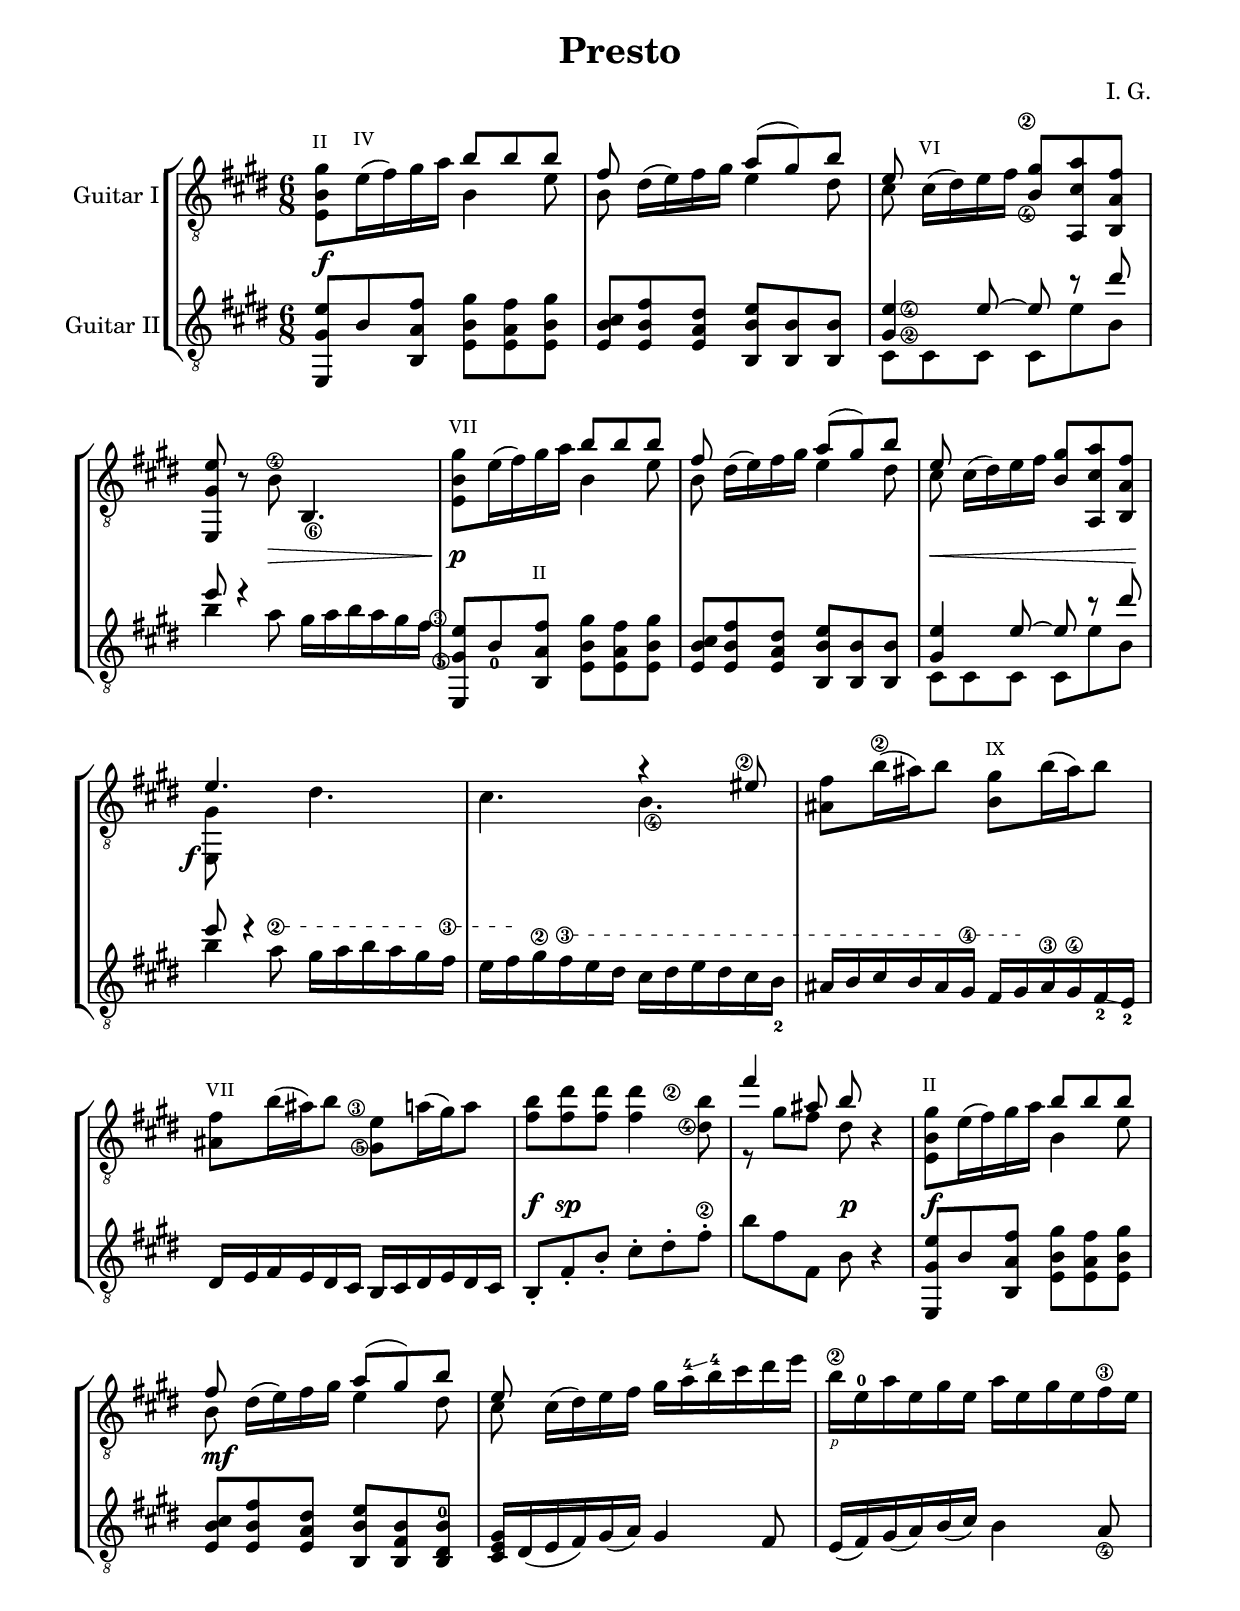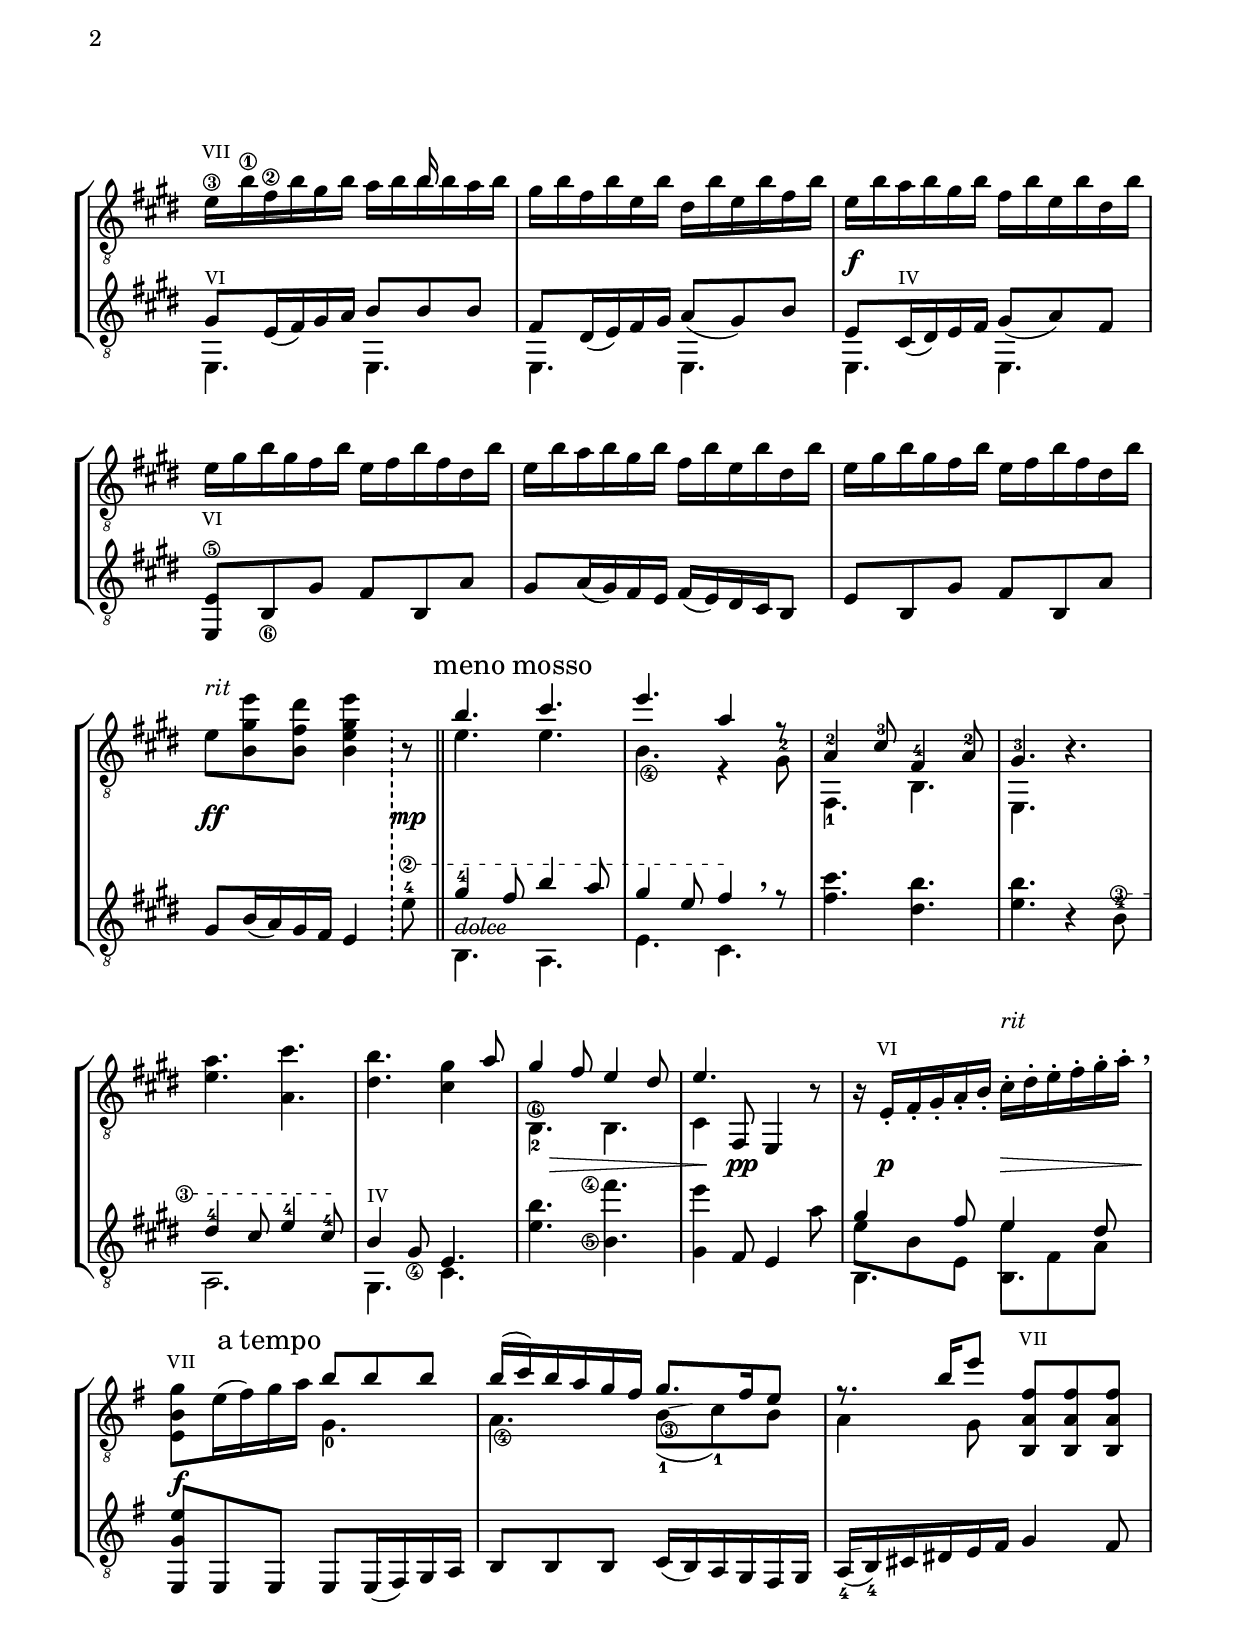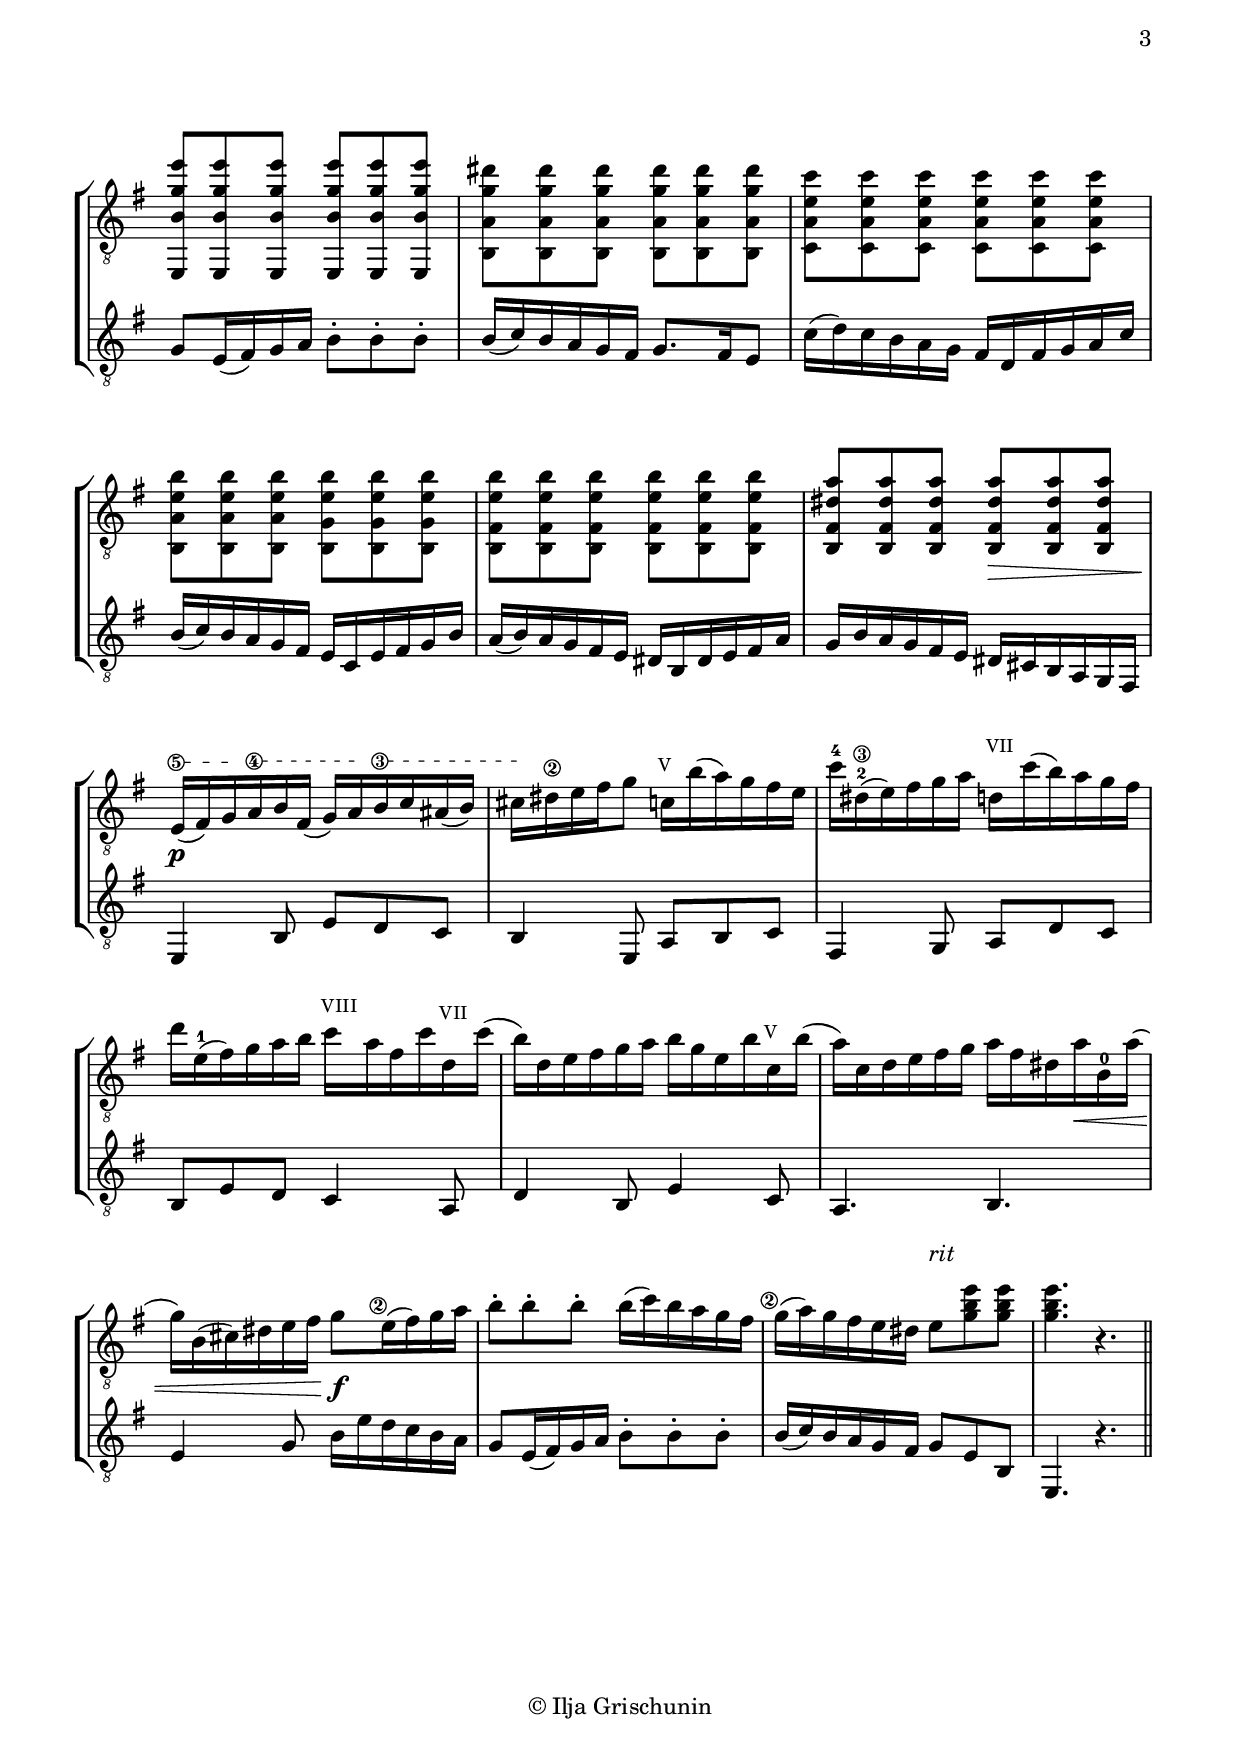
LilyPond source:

\version "2.19.15"

\language "deutsch"

\header {
  title = "Presto"
  composer = "I. G."
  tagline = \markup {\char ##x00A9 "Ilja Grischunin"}
}

\paper {
  #(set-paper-size "a4")
  top-system-spacing.basic-distance = #25
  top-markup-spacing.basic-distance = #8
  markup-system-spacing.basic-distance = #26
  system-system-spacing.basic-distance = #20
  last-bottom-spacing.basic-distance = #25
  left-margin = 15
  right-margin = 15
  %two-sided = ##t
  %inner-margin = 25
  %outer-margin = 15
}

\layout {
  %indent =  1\cm
  \context {
    \Score
    \remove "Bar_number_engraver"
  }
}

%\include "global.ly"
\version "2.19.15"

dynamic = {
  \override Hairpin.to-barline = ##f
  s2.*3\f s4 s4\> s8. s16\! s2.*2\p s2\< s8. s16\!
  \tag #'Part {\once \override DynamicText.extra-offset = #'(-2 . 0)}
  \tag #'(Partitur PartI) {\once \override DynamicText.extra-offset = #'(-2.5 . 3)}
  s2.*4\f s8\f s8\sp s2 s4. s4.\p s2.\f s2.*5\mf s2.*4\f
  \once \override TextScript.extra-offset = #'(0 . 10)
  s8\ff^\markup { \italic rit }
  s2
  \tag #'Partitur {s8\mp s2.*5 s8.}
  \tag #'Part { s8 s8\mp s2.*5 s16} s16
  s2 s8 s4\> s4. s4\! s8\pp s4
  \tag #'PartI {
    s8 s16 s8.\p s8
    \once \override TextScript.extra-offset = #'(0 . 12)
    s4.^\markup { \italic rit }\>
  }
  \tag #'PartII {
    s8\mp s4.\>
    \once \override TextScript.extra-offset = #'(0 . 12)
    s4^\markup { \italic rit } s8\p
  }
  \tag #'PartI {s2.*8\f}
  \tag #'PartII {
    \once \override TextScript.extra-offset = #'(-2 . 0)
    s2.*8-\markup {\dynamic f \normal-text marc}
  }
  s4. s\> s2.*5\p
  \tag #'PartI {s4. s8. s\< s4.}
  \tag #'PartII {s4. s\< s}
  s\f s2.*1 s4.
  \once \override TextScript.extra-offset = #'(0 . 12)
  s4.^\markup { \italic rit } s2.
}

stringNumberSpanner =
#(define-music-function (parser location StringNumber) (string?)
   #{
     \override TextSpanner.style = #'dashed-line
     \override TextSpanner.font-size = #-5
     \override TextSpanner.bound-details.left.stencil-align-dir-y = #CENTER
     \override TextSpanner.bound-details.left.text = \markup { \circle \number #StringNumber }
   #})

\version "2.19.15"

\language "deutsch"

%%%%%%%%% SCRIPTS %%%%%%%%%
#(define RH rightHandFinger)

stringNumSpan =
#(define-music-function (parser location StringNumber) (string?)
   #{
     \override TextSpanner.font-size = #-5
     \override TextSpanner.dash-fraction = #0.3
     \override TextSpanner.dash-period = #1.5
     %\override TextSpanner.bound-details.right.arrow = ##t
     %\override TextSpanner.arrow-width = #0.2
     %\override TextSpanner.arrow-length = #0.7
     \override TextSpanner.bound-details.left.stencil-align-dir-y = #CENTER
     \override TextSpanner.bound-details.left.text = \markup { \circle \number #StringNumber }
   #})

guitarOne =
\relative
{
  \key e \major
  \time 6/8
  \compressFullBarRests
  %\override TextScript.self-alignment-X = #CENTER
  \clef "treble_8"
  \override TextScript.extra-offset = #'(-.3 . 1)
  \textLengthOn
  \override TextScript.font-size = -2
  <e h' gis'>8^"II" e'16^"IV"( fis) gis a
  <<
    {
      h8 h h fis
    }
    \\
    {
      h,4 e8 h
    }
  >>
  dis16( e) fis gis
  <<
    {
      a8( gis) h e,
    }
    \\
    {
      e4 dis8 cis
    }
  >>
  cis16^"VI"( dis) e fis
  \override StringNumber.staff-padding = #'()
  \once \override StringNumber.self-alignment-X = #RIGHT
  <h,\4 gis'\2>8 <a, cis' a'><h a' fis'><e, gis' e'> r8 h''\4
  \once \override StringNumber.extra-offset = #'(.5 . .5)
  h,4._\6
  <e h' gis'>8^"VII" e'16( fis) gis a
  <<
    {
      h8 h h fis
    }
    \\
    {
      h,4 e8 h
    }
  >>
  dis16( e) fis gis
  <<
    {
      a8( gis) h e,
    }
    \\
    {
      e4 dis8 cis
    }
  >>
  cis16( dis) e fis <h, gis'>8 <a, cis' a'><h a' fis'>
  <<
    {
      e'4. s
    }
    \\
    {
      <e,, gis'>8 s4 dis''4.
    }
  >>
  cis
  <<
    {
      \override StringNumber.staff-padding = #'()
      r4
      \once \override StringNumber.extra-offset = #'(-.7 . -2)
      eis8\2
    }
    \\
    {
      \override StringNumber.staff-padding = #'()
      \once \override StringNumber.extra-offset = #'(.7 . 2.7)
      h4._\4
    }
  >>
  <ais fis'>8 h'16(\2 ais) h8 <h, gis'>^"IX" h'16( ais) h8
  <ais, fis'>^"VII" h'16( ais)
  \once \override StringNumber.extra-offset = #'(2.5 . -2.5)
  h8\3
  \once \override StringNumber.extra-offset = #'(-1.7 . -4.3)
  <gis,\5 e'> a'16( gis) a8
  <fis h><fis dis'> q
  \once \override StringNumber.extra-offset = #'(3.5 . -2)
  <fis dis'\2>4
  \once \override StringNumber.extra-offset = #'(-1.7 . -4.3)
  <dis\4 h'>8
  <<
    {
      fis'4 ais,8 h
    }
    \\
    {
      r8 gis fis dis
    }
  >>
  r4
  <e, h' gis'>8^"II" e'16( fis) gis a
  <<
    {
      h8 h h fis
    }
    \\
    {
      h,4 e8 h
    }
  >>
  dis16( e) fis gis
  <<
    {
      a8( gis) h e,
    }
    \\
    {
      e4 dis8 cis
    }
  >>
  cis16( dis) e fis gis a-4-\markup {
    \postscript #"1.5 6 moveto 1.3 .4 rlineto stroke"
  } h-4 cis dis e
  h\2_\RH #1 e,-0 a e gis e a e gis e fis\3 e
  e\3^"VII" h'\1 fis\2 h gis h <<
    {
      s8 h16 s8.
    }
    \\
    {
      a16 h h h a h
    }
  >>
  gis h fis h e, h' dis, h' e, h' fis h
  e, h' a h gis h fis h e, h' dis, h'
  e, gis h gis fis h e, fis h fis dis h'
  e, h' a h gis h fis h e, h' dis, h'
  e, gis h gis fis h e, fis h fis dis h'
  e,8 <h gis' e'><h fis' dis'><h e gis e'>4
  \bar "!"
  \tag #'Part {
    \once \override TextScript.self-alignment-X = #CENTER
    \once \override TextScript.extra-offset = #'(1 . -1)
    \once \override TextScript.font-size = 0.5
    r8_\markup {\italic Fine}
  }
  \tag #'Partitur {r8}
  \bar "||"
  \tag  #'Part {\break}
  %\once \override Score.RehearsalMark.self-alignment-X = #LEFT
  \once \override Score.RehearsalMark.extra-offset = #'(7 . 1)
  %\once \override Score.RehearsalMark.font-size = 0.5
  \mark \markup {meno mosso}
  <<
    {
      \override Fingering.staff-padding = #'()
      h'4. cis e a,4 r8 a,4-2 cis8-3 fis,4-4 a8-2 gis4.-3
    }
    \\
    {
      \override Fingering.staff-padding = #'()
      e'4. e
      \once \override StringNumber.extra-offset = #'(.6 . 2.5)
      h_\4 r4 gis8^2 fis,4.-1 h e,
    }
  >>
  r4. <e'' a><a, cis'><dis h'>
  <<
    {
      s4 a'8 gis4 fis8 e4 dis8 e4.
    }
    \\
    {
      \override StringNumber.staff-padding = #'()
      <cis gis'>4 s8 h,4.-2^\6 h cis4 \stemUp fis,8
    }
  >>
  e4 r8
  r16 e'-.^"VI" fis-. gis-. a-. h-.
  cis-. dis-. e-. fis-. gis-.
  \override BreathingSign.extra-offset = #'(1 . 1)
  a-. \breathe
  \break
  %\once \override Score.RehearsalMark.self-alignment-X = #LEFT
  \once \override Score.RehearsalMark.extra-offset = #'(7 . 1)
  %\once \override Score.RehearsalMark.font-size = -0.2
  \mark \markup { a tempo}

  \override Staff.Clef.break-visibility = #begin-of-line-visible
  %\override Staff.Clef #'explicitClefVisibility = #begin-of-line-visible
  \override Staff.TimeSignature.break-visibility = #begin-of-line-visible
  \set Staff.explicitKeySignatureVisibility = #begin-of-line-visible % this will do the job with the time signatures
  \override Staff.KeyCancellation.break-visibility = #all-invisible
  \override Staff.KeyCancellation.explicitKeySignatureVisibility = #all-invisible

  \key e \minor
  <e, h' g'>8^"VII" e'16( fis) g a
  <<
    {
      h8 h h h16( c) h a g fis g8. fis16 e8 r8. h'16 e8
    }
    \\
    {
      \override Fingering.staff-padding = #'()
      g,,4.-0
      \once \override StringNumber.extra-offset = #'(.6 . 2.8)
      a_\4
      \once \override StringNumber.extra-offset = #'(.6 . 5.5)
      h8(_\3-1-\markup {
        \postscript #"1.2 3.2 moveto 2.3 .4 rlineto stroke"
      } c)-1 h a4 g8
    }
  >>
  <h, a' fis'>8^"VII"
  \repeat unfold 2 {<h a' fis'>8}
  \repeat unfold 6 {<e, h'' g' e'>}
  \repeat unfold 6 {<h' a' g' dis'>}
  \repeat unfold 6 {<c a' e' c'>}
  \repeat unfold 3 {<h a' e' h'>}
  \repeat unfold 3 {<h g' e' h'>}
  \repeat unfold 6 {<h fis' e' h'>}
  \repeat unfold 6 {<h fis' dis' a'>}
  \override Fingering.staff-padding = #'()
  \stringNumSpan "5"
  e16(\startTextSpan fis) g\stopTextSpan
  \stringNumSpan "4"
  a\startTextSpan h fis( g) a\stopTextSpan
  \stringNumSpan "3"
  h\startTextSpan c ais( h)
  cis\stopTextSpan
  \once \override StringNumber.extra-offset = #'(0 . 1)
  dis\2 e fis g8 c,16^"V" h'( a) g fis e
  c'-4 dis,(-2\3 e) fis g a d,^"VII" c'( h) a g fis
  d' e,(-1 fis) g a h c^"VIII" a fis c' d,^"VII" c'(
  h) d, e fis g a h g e h' c,^"V" h'(
  a) c, d e fis g a fis dis a' h,-0 a'(
  g) h,( cis) dis e fis g8
  \once \override StringNumber.extra-offset = #'(-1 . -.5)
  e16(\2 fis) g a
  h8-. h-. h-. h16( c) h a g fis
  \once \override StringNumber.extra-offset = #'(-1.2 . -1)
  g(\2 a) g fis e dis e8 <g h e> q q4.
  \tag #'Part {
    \once \override TextScript.self-alignment-X = #CENTER
    \once \override TextScript.extra-offset = #'(3 . -1)
    \once \override TextScript.font-size = 0.5
    r4._\markup {
      \column {
        \italic D.C.
        \line {\italic {al fine}}
      }
    }
  }
  \tag #'Partitur {r4.}
  \bar "|."
}

\version "2.19.15"

\language "deutsch"

%%%%%%%%% SCRIPTS %%%%%%%%%
#(define RH rightHandFinger)

stringNumSpan =
#(define-music-function (parser location StringNumber) (string?)
   #{
     \override TextSpanner.font-size = #-5
     \override TextSpanner.dash-fraction = #0.3
     \override TextSpanner.dash-period = #1.5
     %\override TextSpanner.bound-details.right.arrow = ##t
     %\override TextSpanner.arrow-width = #0.2
     %\override TextSpanner.arrow-length = #0.7
     \override TextSpanner.bound-details.left.stencil-align-dir-y = #CENTER
     \override TextSpanner.bound-details.left.text = \markup { \circle \number #StringNumber }
   #})

guitarTwo = \relative {
  \key e \major
  \time 6/8
  \compressFullBarRests
  \clef "treble_8"
  \override TextScript.extra-offset = #'(-.3 . 1)
  \textLengthOn
  \override TextScript.font-size = -2
  \override StringNumber.staff-padding = #'()
  \override Fingering.staff-padding = #'()
  <e, gis' e'>8 h'' <h, a' fis'><e h' gis'><e a fis'><e h' gis'>
  <e h' cis><e h' fis'><e a dis><h h' e><h h'><h h'>
  <<
    {
      \set stringNumberOrientations = #'(right)
      <gis'\2 e'\4>4 e'8~ e r dis' e e4\rest s4.
    }
    \\
    {
      cis,,8 cis cis cis e' h h'4 a8 gis16 a h a gis fis
    }
  >>
  \tag #'Part {\break}
  %\once \override StringNumber.self-alignment-X = #RIGHT
  %\set stringNumberOrientations = #'(right)
  \once \override StringNumber.extra-offset = #'(-1.7 . -7.5)
  <e,, gis'\5 e'>8
  \once \override StringNumber.extra-offset = #'(-5.5 . -3.5)
  h''\3_0 <h, a' fis'>^"II"<e h' gis'><e a fis'><e h' gis'>
  <e h' cis><e h' fis'><e a dis><h h' e><h h'><h h'>
  <<
    {
      <gis' e'>4 e'8~ e r dis'
    }
    \\
    {
      cis,,8 cis cis cis e' h
    }
  >>
  \tag #'Part {\break}
  <<
    {
      e' e4\rest s4.
    }
    \\
    {
      h4
      \stringNumSpan "2"
      a8\startTextSpan gis16 a h a gis\stopTextSpan
      \stringNumSpan "3"
      \once \override TextSpanner.extra-offset = #'(0 . 1.5)
      fis\startTextSpan
      e16 fis\stopTextSpan
      gis\2
      \stringNumSpan "3"
      fis\startTextSpan e dis cis dis e dis cis h_2
      \stemUp
      ais h cis h ais\stopTextSpan
      \stringNumSpan "4"
      gis\startTextSpan fis gis\stopTextSpan ais\3 gis\4 fis-2-\markup {
        \postscript #"1.2 .8 moveto 1.5 -.3 rlineto stroke"
      } e-2
    }
  >>
  dis e fis e dis cis h cis dis e dis cis
  h8-. fis'-. h-. cis-. dis-. fis-.\2 h fis fis, h r4
  \tag #'Part {\break}
  <e,, gis' e'>8 h'' <h, a' fis'><e h' gis'><e a fis'><e h' gis'>
  <e h' cis><e h' fis'><e a dis><h h' e><h fis' h>
  \once \override Fingering.extra-offset = #'(0 . -3)
  <h dis h'-0>
  <cis e gis>16 dis( e fis) gis( a) gis4 fis8
  e16( fis) gis( a) h( cis) h4
  \tag #'Part {
    \once \override TextScript.self-alignment-X = #CENTER
    \once \override TextScript.extra-offset = #'(1 . -1)
    \once \override TextScript.font-size = 0.5
    a8_\4_\markup {\italic Fine}
  }
  \tag #'Partitur {a8_\4}
  \tag #'Part {\break}
  <<
    {
      \override TextScript.font-size = -2
      gis8^"VI" e16_( fis) gis a h8 h h fis dis16_( e) fis gis a8_( gis) h
      e, cis16_(^"IV" dis) e fis gis8_( a) fis
    }
    \\
    {
      e,4. e e e e e
    }
  >>
  \tag #'Part {\break}
  <e e'\5>8^"VI" h'_\6 gis' fis h, a' gis a16( gis) fis e fis( e) dis cis h8
  e h  gis' fis h, a' gis h16( a) gis fis e4 \bar "!"
  \tag #'Part {\break}
  \tag #'Part {
    \once \override Score.RehearsalMark.extra-offset = #'(10 . 0)
    \mark \markup {meno mosso}
  }
  <<
    {
      \override BreathingSign.extra-offset = #'(0 . 1)
      \stringNumSpan "2"
      %\textSpannerUp
      \stemDown
      \once \override TextSpanner.extra-offset = #'(0 . -2)
      e'8\startTextSpan-4
      \bar "||"
      \stemUp gis4-4 fis8 h4 a8 gis4 e8 fis4\stopTextSpan \breathe r8
    }
    \\
    {
      s8
      \once \override TextScript.extra-offset = #'(0 . 6)
      h,,4.-\markup { \italic dolce } a e' cis
    }
  >>
  <fis' cis'>4.<dis h'><e h'> r4
  <<
    {
      \override Fingering.staff-padding = #'()
      \stringNumSpan "3"
      %\textSpannerUp
      \stemDown
      \once \override TextSpanner.extra-offset = #'(0 . -1)
      h8\startTextSpan-4
      \stemUp dis4-4 cis8 e4-4 cis8\stopTextSpan-4
    }
    \\
    {
      s8 a,2.
    }
  >>
  \tag #'Part {\break}
  <<
    {
      \override StringNumber.staff-padding = #'()
      \override TextScript.font-size = -2
      h'4-"IV" gis8_\4 e4.
    }
    \\
    {
      gis,4. cis
    }
  >>
  <e' h'>4.
  \set stringNumberOrientations = #'(left)
  <h\5 fis''\4><gis e''>4 fis8 e4 a'8
  <<
    {
      gis4 fis8 e4 dis8
    }
    \\
    {
      e8 h e, e' fis, a
    }
    \\
    {
      \voiceTwo
      h,4. h
    }
  >>
  \break
  %\once \override Score.RehearsalMark.self-alignment-X = #LEFT
  \once \override Score.RehearsalMark.extra-offset = #'(7 . 1)
  %\once \override Score.RehearsalMark.font-size = -0.2
  \mark \markup { a tempo}

  \override Staff.Clef #'break-visibility = #begin-of-line-visible
  %\override Staff.Clef #'explicitClefVisibility = #begin-of-line-visible
  \override Staff.TimeSignature #'break-visibility = #begin-of-line-visible
  \set Staff.explicitKeySignatureVisibility = #begin-of-line-visible % this will do the job with the time signatures
  \override Staff.KeyCancellation #'break-visibility = #all-invisible
  \override Staff.KeyCancellation #'explicitKeySignatureVisibility = #all-invisible

  \key e \minor
  <e, g' e'>8 e e e e16( fis) g a h8 h h c16( h) a g fis g
  a(_4-\markup {
    \postscript #"1.5 -.3 moveto 1.2 .2 rlineto stroke"
  } h)_4 cis dis e fis g4 fis8 g e16( fis) g a h8-. h-. h-.
  h16( c) h a g fis g8. fis16 e8 c'16( d) c h a g fis d fis g a c
  h( c) h a g fis e c e fis g h
  \tag #'Part {\break}
  a( h) a g fis e dis h dis e fis a
  g h a g fis e dis cis h a g fis e4 h'8 e d c h4 e,8 a h c
  \tag #'Part {\break}
  fis,4 g8 a d c h e d c4 a8 d4 h8 e4 c8 a4. h
  \tag #'Part {\break}
  e4 g8 h16 e d c h a g8 e16( fis) g a h8-. h-. h-.
  h16( c) h a g fis g8 e h e,4.
  \tag #'Part {
    %\once \override TextScript.self-alignment-X = #CENTER
    \once \override TextScript.extra-offset = #'(1 . -1)
    \once \override TextScript.font-size = 0.5
    r4._\markup {
      \column {
        \italic D.C.
        \line {\italic {al fine}}
        \line {\italic {e poi Coda}}
      }
    }
  }
  \tag #'Partitur {r4.}
  \bar "||"
}

guitarTwoCoda = \relative {
  \key e \major
  \time 6/8
  \override Staff.TimeSignature.stencil = ##f
  \compressFullBarRests
  \clef "treble_8"
  \override TextScript.extra-offset = #'(-.3 . 1)
  \textLengthOn
  \override TextScript.font-size = -2
  \override StringNumber.staff-padding = #'()
  \override Fingering.staff-padding = #'()
  <<
    {
      \override TextScript.font-size = -2
      gis8^"I" e16_( fis) gis a h8 h h fis dis16_( e) fis gis a8_( gis) h
      e, cis16_(^"IV" dis) e fis gis8_( a) fis
    }
    \\
    {
      e,4. e e e e e
    }
  >>
  \tag #'Part {\break}
  <<
    {
      e'8^"I" h gis' fis^"II" h, a' gis a16_( gis) fis e fis_( e) dis cis h8
      e^"II" h  gis' fis^"II" h, a'\4
      \revert TextScript.font-size
      \once \override TextScript.extra-offset = #'(0 . 1)
      gis^\markup { \italic rit }
      h16(
      \once \override Fingering.extra-offset = #'(0 . 4)
      a)_1
      \once \override Fingering.extra-offset = #'(0 . 3.6)
      gis_1 fis e4.
    }
    \\
    {
      e,4. e e s e4 gis8 fis r
      \once \override StringNumber.extra-offset = #'(.5 . 1.4)
      h_\6 gis a
      \once \override Fingering.extra-offset = #'(.3 . 2.5)
      h_2 e,4.
    }
  >>
  \bar "|."
}


\score {
  \new StaffGroup<<

    \new Staff \with {
      instrumentName = "Guitar I"
    }
    \removeWithTag #'Part
    \guitarOne
    
    \new Dynamics \removeWithTag #'(Part PartII) \dynamic
    
    \new Staff \with {
      instrumentName = "Guitar II"
    }
    \removeWithTag #'Part
    \guitarTwo

  >>
}